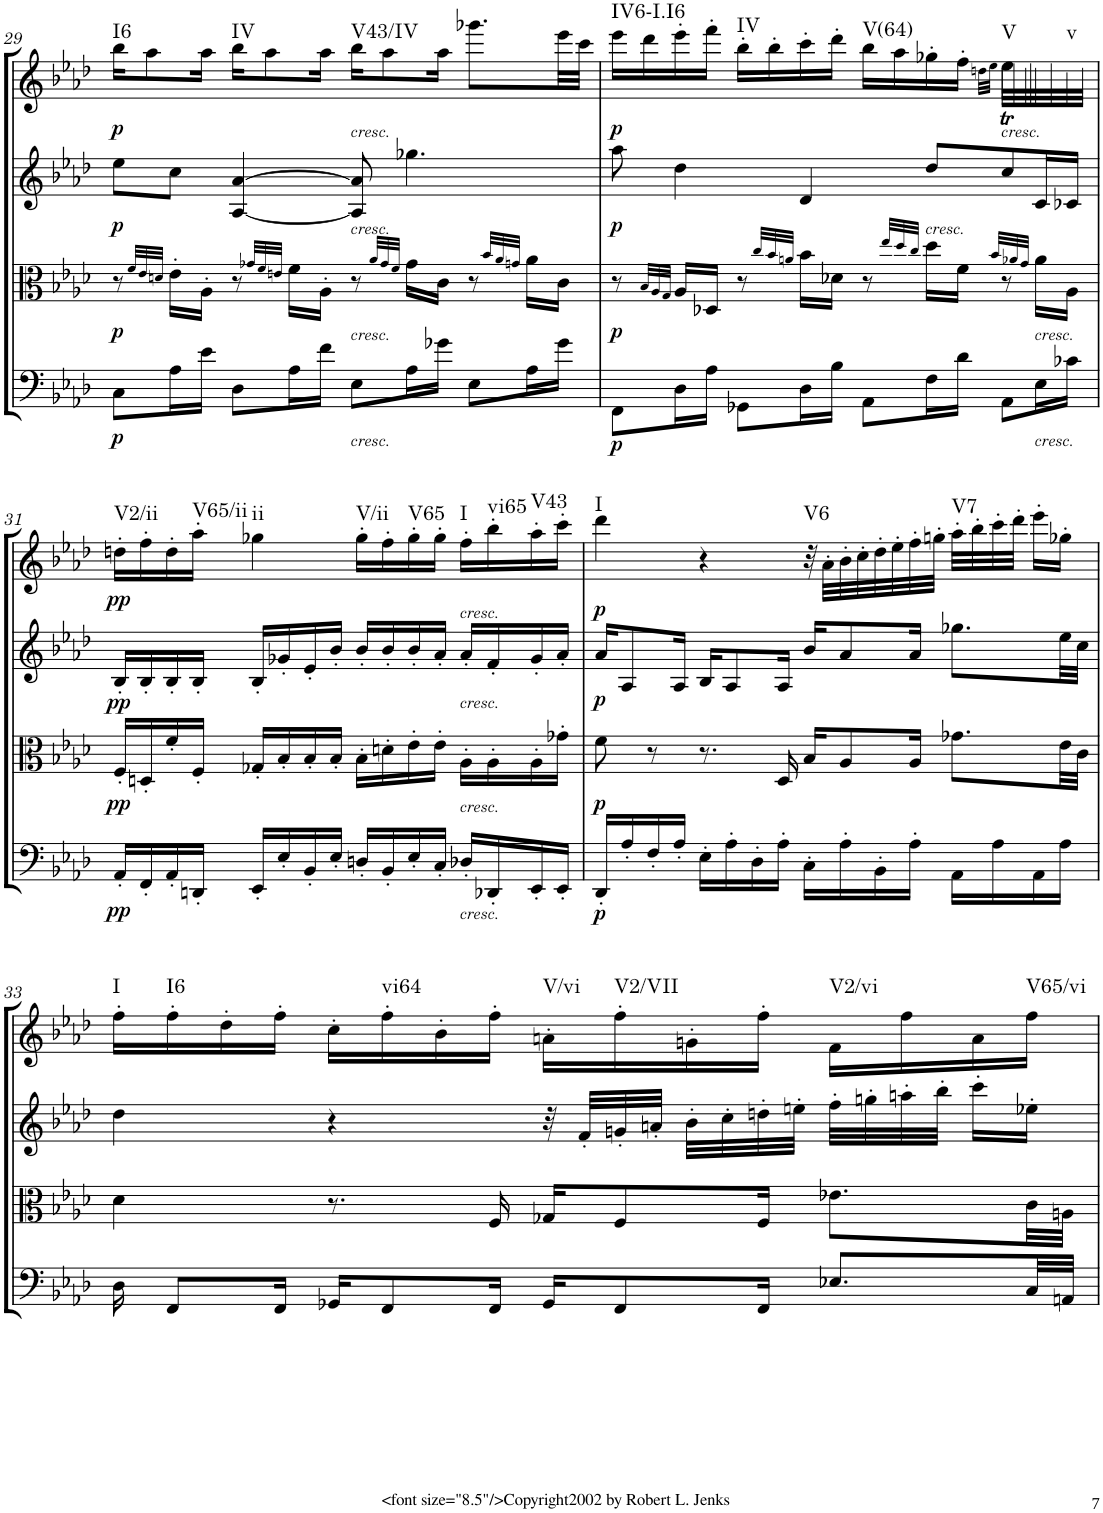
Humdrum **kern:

**kern	**dynam	**kern	**dynam	**kern	**dynam	**kern	**dynam	**harte
*part4	*part4	*part3	*part3	*part2	*part2	*part1	*part1	*part1
*staff4	*staff4	*staff3	*staff3	*staff2	*staff2	*staff1	*staff1	*
*I"Cello	*	*I"Viola	*	*I"2nd Violin	*	*I"1st Violin	*	*
*	*	*I'Vla	*	*I'Vln	*	*I'Vln	*	*
!!LO:PB:g=z
*clefC4	*	*clefC3	*	*clefG2	*	*clefG2	*	*
*k[b-e-a-d-]	*	*k[b-e-a-d-]	*	*k[b-e-a-d-]	*	*k[b-e-a-d-]	*	*
*A-:	*	*A-:	*	*A-:	*	*A-:	*	*
*M4/4	*	*M4/4	*	*M4/4	*	*M4/4	*	*
*met(c)	*	*met(c)	*	*met(c)	*	*met(c)	*	*
=29	=29	=29	=29	=29	=29	=29	=29	=29
!	!LO:DY:b	!	!LO:DY:b	!	!LO:DY:b	!	!LO:DY:b	!LO:H:kt=I6
8C\L	p	8r	p	8ee-\L	p	16bb-\KL	p	N
.	.	.	.	.	.	8aa-\	.	.
.	.	32qf/LLL	.	.	.	.	.	.
.	.	32qe-/	.	.	.	.	.	.
.	.	32qdn/JJJ	.	.	.	.	.	.
16A-\L	.	16e-'\LL	.	8cc\J	.	.	.	.
16e-\JJ	.	16A-'\JJ	.	.	.	16aa-\Jk	.	.
!	!	!	!	!	!	!	!	!LO:H:kt=IV
8D-\L	.	8r	.	[4A-/ [4a-/	.	16bb-\KL	.	N
.	.	.	.	.	.	8aa-\	.	.
.	.	32qg-X/LLL	.	.	.	.	.	.
.	.	32qf/	.	.	.	.	.	.
.	.	32qen/JJJ	.	.	.	.	.	.
16A-\L	.	16f\LL	.	.	.	.	.	.
16f\JJ	.	16A-'\JJ	.	.	.	16aa-\Jk	.	.
!	!	!	!	!	!	!LO:TX:b:i:t=cresc.	!	!
!	!	!	!	!LO:TX:b:i:t=cresc.	!	!	!	!
!	!	!LO:TX:b:i:t=cresc.	!	!	!	!	!	!
!LO:TX:b:i:t=cresc.	!	!	!	!	!	!	!	!LO:H:kt=V43/IV
8E-\L	.	8r	.	8A-/] 8a-/]	.	16bb-\KL	.	N
.	.	.	.	.	.	8aa-\	.	.
.	.	32qa-/LLL	.	.	.	.	.	.
.	.	32qg-/	.	.	.	.	.	.
.	.	32qf/JJJ	.	.	.	.	.	.
16A-\L	.	16g-\LL	.	4.gg-X\	.	.	.	.
16g-X\JJ	.	16c\JJ	.	.	.	16aa-\Jk	.	.
8E-\L	.	8r	.	.	.	8.ggg-X\L	.	.
.	.	32qb-/LLL	.	.	.	.	.	.
.	.	32qa-/	.	.	.	.	.	.
.	.	32qgn/JJJ	.	.	.	.	.	.
16A-\L	.	16a-\LL	.	.	.	.	.	.
16g-\JJ	.	16c\JJ	.	.	.	32eee-\LL	.	.
.	.	.	.	.	.	32ccc\JJJ	.	.
=30	=30	=30	=30	=30	=30	=30	=30	=30
*	*	*	*	*	*	*^	*	*
!	!LO:DY:b	!	!LO:DY:b	!	!LO:DY:b	!	!	!LO:DY:b	!LO:H:kt=IV6-I.I6
8FF\L	p	8r	p	8aa-\	p	16eee-\LL	2.ryy	p	N
.	.	.	.	.	.	16ddd-\	.	.	.
.	.	32qB-/LLL	.	.	.	.	.	.	.
.	.	32qA-/	.	.	.	.	.	.	.
.	.	32qG/JJJ	.	.	.	.	.	.	.
16D-\L	.	16A-/LL	.	4dd-\	.	16eee-'\	.	.	.
16A-\JJ	.	16D-X/JJ	.	.	.	16fff'\JJ	.	.	.
!	!	!	!	!	!	!	!	!	!LO:H:kt=IV
8GG-X\L	.	8r	.	.	.	16bb-'\LL	.	.	N
.	.	.	.	.	.	16bb-'\	.	.	.
.	.	32qcc/LLL	.	.	.	.	.	.	.
.	.	32qb-/	.	.	.	.	.	.	.
.	.	32qan/JJJ	.	.	.	.	.	.	.
16D-\L	.	16b-\LL	.	4d-/	.	16ccc'\	.	.	.
16B-\JJ	.	16d-X\JJ	.	.	.	16ddd-'\JJ	.	.	.
!	!	!	!	!	!	!	!	!	!LO:H:kt=V(64)
8AA-\L	.	8r	.	.	.	16bb-\LL	.	.	N
.	.	.	.	.	.	16aa-\	.	.	.
.	.	32qee-/LLL	.	.	.	.	.	.	.
.	.	32qdd-/	.	.	.	.	.	.	.
.	.	32qcc/JJJ	.	.	.	.	.	.	.
!	!	!	!	!LO:TX:b:i:t=cresc.	!	!	!	!	!
16F\L	.	16dd-\LL	.	8dd-/L	.	16gg-X'\	.	.	.
16d-\JJ	.	16f\JJ	.	.	.	16ff'\JJ	.	.	.
.	.	.	.	.	.	.	32qddn\LLL	.	.
.	.	.	.	.	.	.	32qee-\JJJ	.	.
!	!	!	!	!	!	!LO:TX:b:i:t=cresc.	!	!	!LO:H:n=1:kt=V
!	!	!	!	!	!	!	!	!	!LO:H:n=2:kt=v
8AA-\L	.	8r	.	8cc/	.	4ee-T\	32ee-\LLL	.	N N
.	.	.	.	.	.	.	32ff\	.	.
.	.	.	.	.	.	.	32ee-\	.	.
.	.	.	.	.	.	.	32ff\	.	.
.	.	32qb-/LLL	.	.	.	.	.	.	.
.	.	32qa-X/	.	.	.	.	.	.	.
.	.	32qg/JJJ	.	.	.	.	.	.	.
!	!	!LO:TX:b:i:t=cresc.	!	!	!	!	!	!	!
!LO:TX:b:i:t=cresc.	!	!	!	!	!	!	!	!	!
16E-\L	.	16a-\LL	.	16c/L	.	.	32ee-\	.	.
.	.	.	.	.	.	.	32ff\	.	.
16c-X\JJ	.	16A-\JJ	.	16c-X/JJ	.	.	32dd\	.	.
.	.	.	.	.	.	.	32ee-\JJJ	.	.
!!LO:LB:g=z
=31	=31	=31	=31	=31	=31	=31	=31	=31	=31
!	!LO:DY:b	!	!LO:DY:b	!	!	!	!	!	!
!	!	!	!LO:DY:n=1:a	!	!LO:DY:a	!	!	!	!LO:H:kt=V2/ii
*	*	*	*	*	*	*v	*v	*	*
16AA-'/LL	pp	16F'/LL	pp pp	16B-'/LL	pp	16ddn'\LL	.	N
16FF'/	.	16Dn'/	.	16B-'/	.	16ff'\	.	.
16AA-'/	.	16f'/	.	16B-'/	.	16dd'\	.	.
!	!	!	!	!	!	!	!	!LO:H:kt=V65/ii
16DDn'/JJ	.	16F'/JJ	.	16B-'/JJ	.	16aa-'\JJ	.	N
!	!	!	!	!	!	!	!	!LO:H:kt=ii
16EE-'/LL	.	16G-X'/LL	.	16B-'/LL	.	4gg-X\	.	N
16E-'/	.	16B-'/	.	16g-X'/	.	.	.	.
16BB-'/	.	16B-'/	.	16e-'/	.	.	.	.
16E-'/JJ	.	16B-'/JJ	.	16b-'/JJ	.	.	.	.
!	!	!	!	!	!	!	!	!LO:H:kt=V/ii
16Dn'/LL	.	16B-'\LL	.	16b-'/LL	.	16gg-'\LL	.	N
16BB-'/	.	16dn'\	.	16b-'/	.	16ff'\	.	.
!	!	!	!	!	!	!	!	!LO:H:kt=V65
16E-'/	.	16e-'\	.	16b-'/	.	16gg-'\	.	N
16C'/JJ	.	16e-'\JJ	.	16a-'/JJ	.	16gg-'\JJ	.	.
!	!	!	!	!	!	!LO:TX:b:i:t=cresc.	!	!
!	!	!	!	!LO:TX:b:i:t=cresc.	!	!	!	!
!	!	!LO:TX:b:i:t=cresc.	!	!	!	!	!	!
!LO:TX:b:i:t=cresc.	!	!	!	!	!	!	!	!LO:H:kt=I
16D-X'/LL	.	16A-'\LL	.	16a-'/LL	.	16ff'\LL	.	N
!	!	!	!	!	!	!	!	!LO:H:kt=vi65
16DD-X'/	.	16A-'\	.	16f'/	.	16bb-'\	.	N
!	!	!	!	!	!	!	!	!LO:H:kt=V43
16EE-'/	.	16A-'\	.	16g-'/	.	16aa-'\	.	N
16EE-'/JJ	.	16g-X'\JJ	.	16a-'/JJ	.	16ccc'\JJ	.	.
=32	=32	=32	=32	=32	=32	=32	=32	=32
!	!LO:DY:b	!	!LO:DY:b	!	!LO:DY:b	!	!LO:DY:b	!LO:H:kt=I
16DD-'/LL	p	8f\	p	16a-/KL	p	4ddd-\	p	N
16A-'/	.	.	.	8A-/	.	.	.	.
16F'/	.	8r	.	.	.	.	.	.
16A-'/JJ	.	.	.	16A-/Jk	.	.	.	.
16E-'\LL	.	8.r	.	16B-/KL	.	4r	.	.
16A-'\	.	.	.	8A-/	.	.	.	.
16D-'\	.	.	.	.	.	.	.	.
16A-'\JJ	.	16D-/	.	16A-/Jk	.	.	.	.
!	!	!	!	!	!	!	!	!LO:H:kt=V6
16C'\LL	.	16B-/KL	.	16b-/KL	.	32r	.	N
.	.	.	.	.	.	32a-'\LLL	.	.
16A-'\	.	8A-/	.	8a-/	.	32b-'\	.	.
.	.	.	.	.	.	32cc'\	.	.
16BB-'\	.	.	.	.	.	32dd-'\	.	.
.	.	.	.	.	.	32ee-'\	.	.
16A-'\JJ	.	16A-/Jk	.	16a-/Jk	.	32ff'\	.	.
.	.	.	.	.	.	32ggn'\JJJ	.	.
!	!	!	!	!	!	!	!	!LO:H:kt=V7
16AA-\LL	.	8.g-X\L	.	8.gg-X\L	.	32aa-'\LLL	.	N
.	.	.	.	.	.	32bb-'\	.	.
16A-\	.	.	.	.	.	32ccc'\	.	.
.	.	.	.	.	.	32ddd-'\JJJ	.	.
16AA-\	.	.	.	.	.	16eee-'\LL	.	.
16A-\JJ	.	32e-\LL	.	32ee-\LL	.	16gg-X'\JJ	.	.
.	.	32c\JJJ	.	32cc\JJJ	.	.	.	.
!!LO:LB:g=z
=33	=33	=33	=33	=33	=33	=33	=33	=33
!	!	!	!	!	!	!	!	!LO:H:kt=I
16D-\	.	4d-\	.	4dd-\	.	16ff'\LL	.	N
!	!	!	!	!	!	!	!	!LO:H:kt=I6
8FF/L	.	.	.	.	.	16ff'\	.	N
.	.	.	.	.	.	16dd-'\	.	.
16FF/Jk	.	.	.	.	.	16ff'\JJ	.	.
16GG-X/KL	.	8.r	.	4r	.	16cc'\LL	.	.
!	!	!	!	!	!	!	!	!LO:H:kt=vi64
8FF/	.	.	.	.	.	16ff'\	.	N
.	.	.	.	.	.	16b-'\	.	.
16FF/Jk	.	16F/	.	.	.	16ff'\JJ	.	.
!	!	!	!	!	!	!	!	!LO:H:kt=V/vi
16GG-/KL	.	16G-X/KL	.	32r	.	16an'\LL	.	N
.	.	.	.	32f'/LLL	.	.	.	.
!	!	!	!	!	!	!	!	!LO:H:kt=V2/VII
8FF/	.	8F/	.	32gn'/	.	16ff'\	.	N
.	.	.	.	32an'/JJJ	.	.	.	.
.	.	.	.	32b-'\LLL	.	16gn'\	.	.
.	.	.	.	32cc'\	.	.	.	.
16FF/Jk	.	16F/Jk	.	32ddn'\	.	16ff'\JJ	.	.
.	.	.	.	32een'\JJJ	.	.	.	.
!	!	!	!	!	!	!	!	!LO:H:kt=V2/vi
8.E-X/L	.	8.e-X\L	.	32ff'\LLL	.	16f\LL	.	N
.	.	.	.	32ggn'\	.	.	.	.
.	.	.	.	32aan'\	.	16ff\	.	.
.	.	.	.	32bb-'\JJJ	.	.	.	.
.	.	.	.	16ccc'\LL	.	16a\	.	.
!	!	!	!	!	!	!	!	!LO:H:kt=V65/vi
32C/LL	.	32c\LL	.	16ee-X'\JJ	.	16ff\JJ	.	N
32AAn/JJJ	.	32An\JJJ	.	.	.	.	.	.
=	=	=	=	=	=	=	=	=
*-	*-	*-	*-	*-	*-	*-	*-	*-
